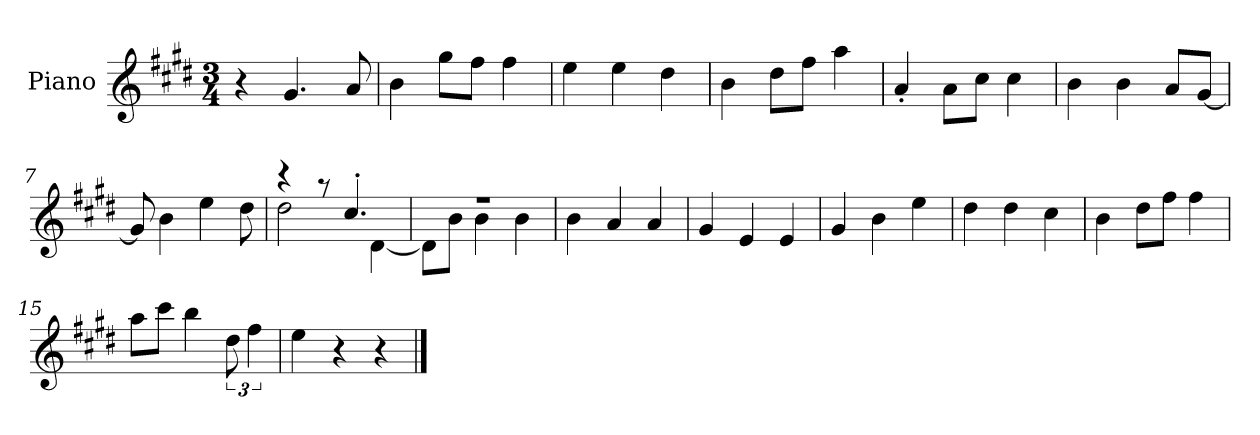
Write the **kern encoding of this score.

**kern
*part1
*staff1
*I"Piano
*I'P-no
*clefG2
*k[f#c#g#d#]
*M3/4
*MM174
=1
4r
4.g#/
8a/
=2
4b\
8gg#\L
8ff#\J
4ff#\
=3
4ee\
4ee\
4dd#\
=4
4b\
8dd#\L
8ff#\J
4aa\
=5
4a'/
8a\L
8cc#\J
4cc#\
=6
4b\
4b\
8a/L
[8g#/J
=7
8g#/]
4b\
4ee\
8dd#\
=8
*^
4r	2dd#\
8r	.
4.cc#'/	.
.	[4d#\
!!LO:LB:g=z	!!
=9	=9
2.r	8d#\L]
.	8b\J
.	4b\
.	4b\
*v	*v
=10
4b\
4a/
4a/
=11
4g#/
4e/
4e/
=12
4g#/
4b\
4ee\
=13
4dd#\
4dd#\
4cc#\
=14
4b\
8dd#\L
8ff#\J
4ff#\
=15
8aa\L
8ccc#\J
4bb\
12dd#\
6ff#\
=16
4ee\
4r
4r
==
*-
